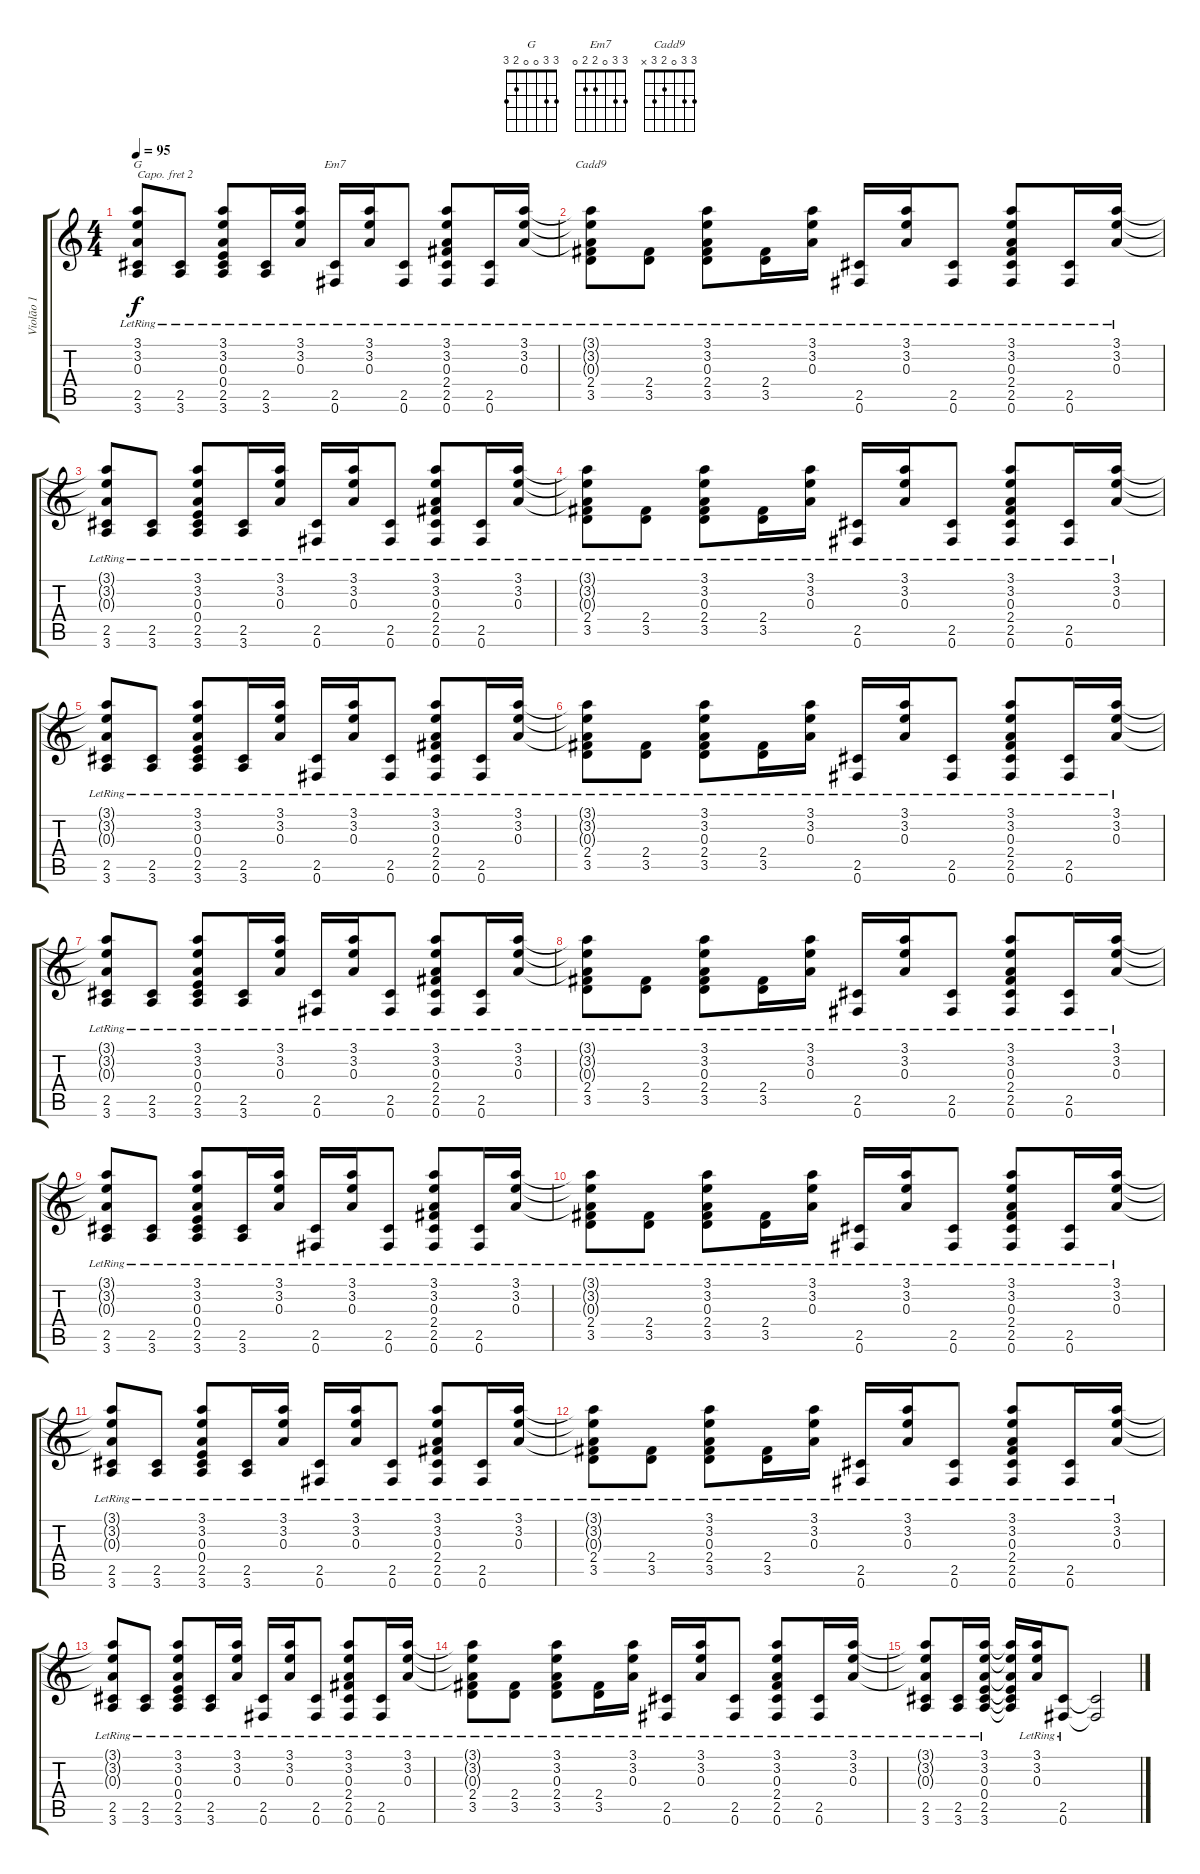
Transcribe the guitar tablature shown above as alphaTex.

\track ("Violão 1" "Violão 1") {instrument acousticguitarsteel}
\staff {score tabs}
\capo 2
\tuning (E4 B3 G3 D3 A2 E2) {hide}
\chord ("G" 3 3 0 0 2 3)
\chord ("Em7" 3 3 0 2 2 0)
\chord ("Cadd9" 3 3 0 2 3 x)
\ts (4 4)
\tempo 95
\clef g2
\ks c
(3.1{t} 3.2{t} 0.3{t} 2.5{lr} 3.6{lr}).8{ch "G" dy f} (2.5{lr} 3.6{lr}).8 (3.1{lr} 3.2{lr} 0.3{lr} 0.4{lr} 2.5{lr} 3.6{lr}).8 (2.5{lr} 3.6{lr}).16 (3.1{lr} 3.2{lr} 0.3{lr}).16 (2.5{lr} 0.6{lr}).16{ch "Em7"} (3.1{lr} 3.2{lr} 0.3{lr}).16 (2.5{lr} 0.6{lr}).8 (3.1{lr} 3.2{lr} 0.3{lr} 2.4{lr} 2.5{lr} 0.6{lr}).8 (2.5{lr} 0.6{lr}).16 (3.1{lr} 3.2{lr} 0.3{lr}).16 |
(3.1{t} 3.2{t} 0.3{t} 2.4{lr} 3.5{lr}).8{ch "Cadd9"} (2.4{lr} 3.5{lr}).8 (3.1{lr} 3.2{lr} 0.3{lr} 2.4{lr} 3.5{lr}).8 (2.4{lr} 3.5{lr}).16 (3.1{lr} 3.2{lr} 0.3{lr}).16 (2.5{lr} 0.6{lr}).16 (3.1{lr} 3.2{lr} 0.3{lr}).16 (2.5{lr} 0.6{lr}).8 (3.1{lr} 3.2{lr} 0.3{lr} 2.4{lr} 2.5{lr} 0.6{lr}).8 (2.5{lr} 0.6{lr}).16 (3.1{lr} 3.2{lr} 0.3{lr}).16 |
(3.1{t} 3.2{t} 0.3{t} 2.5{lr} 3.6{lr}).8 (2.5{lr} 3.6{lr}).8 (3.1{lr} 3.2{lr} 0.3{lr} 0.4{lr} 2.5{lr} 3.6{lr}).8 (2.5{lr} 3.6{lr}).16 (3.1{lr} 3.2{lr} 0.3{lr}).16 (2.5{lr} 0.6{lr}).16 (3.1{lr} 3.2{lr} 0.3{lr}).16 (2.5{lr} 0.6{lr}).8 (3.1{lr} 3.2{lr} 0.3{lr} 2.4{lr} 2.5{lr} 0.6{lr}).8 (2.5{lr} 0.6{lr}).16 (3.1{lr} 3.2{lr} 0.3{lr}).16 |
(3.1{t} 3.2{t} 0.3{t} 2.4{lr} 3.5{lr}).8 (2.4{lr} 3.5{lr}).8 (3.1{lr} 3.2{lr} 0.3{lr} 2.4{lr} 3.5{lr}).8 (2.4{lr} 3.5{lr}).16 (3.1{lr} 3.2{lr} 0.3{lr}).16 (2.5{lr} 0.6{lr}).16 (3.1{lr} 3.2{lr} 0.3{lr}).16 (2.5{lr} 0.6{lr}).8 (3.1{lr} 3.2{lr} 0.3{lr} 2.4{lr} 2.5{lr} 0.6{lr}).8 (2.5{lr} 0.6{lr}).16 (3.1{lr} 3.2{lr} 0.3{lr}).16 |
(3.1{t} 3.2{t} 0.3{t} 2.5{lr} 3.6{lr}).8 (2.5{lr} 3.6{lr}).8 (3.1{lr} 3.2{lr} 0.3{lr} 0.4{lr} 2.5{lr} 3.6{lr}).8 (2.5{lr} 3.6{lr}).16 (3.1{lr} 3.2{lr} 0.3{lr}).16 (2.5{lr} 0.6{lr}).16 (3.1{lr} 3.2{lr} 0.3{lr}).16 (2.5{lr} 0.6{lr}).8 (3.1{lr} 3.2{lr} 0.3{lr} 2.4{lr} 2.5{lr} 0.6{lr}).8 (2.5{lr} 0.6{lr}).16 (3.1{lr} 3.2{lr} 0.3{lr}).16 |
(3.1{t} 3.2{t} 0.3{t} 2.4{lr} 3.5{lr}).8 (2.4{lr} 3.5{lr}).8 (3.1{lr} 3.2{lr} 0.3{lr} 2.4{lr} 3.5{lr}).8 (2.4{lr} 3.5{lr}).16 (3.1{lr} 3.2{lr} 0.3{lr}).16 (2.5{lr} 0.6{lr}).16 (3.1{lr} 3.2{lr} 0.3{lr}).16 (2.5{lr} 0.6{lr}).8 (3.1{lr} 3.2{lr} 0.3{lr} 2.4{lr} 2.5{lr} 0.6{lr}).8 (2.5{lr} 0.6{lr}).16 (3.1{lr} 3.2{lr} 0.3{lr}).16 |
(3.1{t} 3.2{t} 0.3{t} 2.5{lr} 3.6{lr}).8 (2.5{lr} 3.6{lr}).8 (3.1{lr} 3.2{lr} 0.3{lr} 0.4{lr} 2.5{lr} 3.6{lr}).8 (2.5{lr} 3.6{lr}).16 (3.1{lr} 3.2{lr} 0.3{lr}).16 (2.5{lr} 0.6{lr}).16 (3.1{lr} 3.2{lr} 0.3{lr}).16 (2.5{lr} 0.6{lr}).8 (3.1{lr} 3.2{lr} 0.3{lr} 2.4{lr} 2.5{lr} 0.6{lr}).8 (2.5{lr} 0.6{lr}).16 (3.1{lr} 3.2{lr} 0.3{lr}).16 |
(3.1{t} 3.2{t} 0.3{t} 2.4{lr} 3.5{lr}).8 (2.4{lr} 3.5{lr}).8 (3.1{lr} 3.2{lr} 0.3{lr} 2.4{lr} 3.5{lr}).8 (2.4{lr} 3.5{lr}).16 (3.1{lr} 3.2{lr} 0.3{lr}).16 (2.5{lr} 0.6{lr}).16 (3.1{lr} 3.2{lr} 0.3{lr}).16 (2.5{lr} 0.6{lr}).8 (3.1{lr} 3.2{lr} 0.3{lr} 2.4{lr} 2.5{lr} 0.6{lr}).8 (2.5{lr} 0.6{lr}).16 (3.1{lr} 3.2{lr} 0.3{lr}).16 |
(3.1{t} 3.2{t} 0.3{t} 2.5{lr} 3.6{lr}).8 (2.5{lr} 3.6{lr}).8 (3.1{lr} 3.2{lr} 0.3{lr} 0.4{lr} 2.5{lr} 3.6{lr}).8 (2.5{lr} 3.6{lr}).16 (3.1{lr} 3.2{lr} 0.3{lr}).16 (2.5{lr} 0.6{lr}).16 (3.1{lr} 3.2{lr} 0.3{lr}).16 (2.5{lr} 0.6{lr}).8 (3.1{lr} 3.2{lr} 0.3{lr} 2.4{lr} 2.5{lr} 0.6{lr}).8 (2.5{lr} 0.6{lr}).16 (3.1{lr} 3.2{lr} 0.3{lr}).16 |
(3.1{t} 3.2{t} 0.3{t} 2.4{lr} 3.5{lr}).8 (2.4{lr} 3.5{lr}).8 (3.1{lr} 3.2{lr} 0.3{lr} 2.4{lr} 3.5{lr}).8 (2.4{lr} 3.5{lr}).16 (3.1{lr} 3.2{lr} 0.3{lr}).16 (2.5{lr} 0.6{lr}).16 (3.1{lr} 3.2{lr} 0.3{lr}).16 (2.5{lr} 0.6{lr}).8 (3.1{lr} 3.2{lr} 0.3{lr} 2.4{lr} 2.5{lr} 0.6{lr}).8 (2.5{lr} 0.6{lr}).16 (3.1{lr} 3.2{lr} 0.3{lr}).16 |
(3.1{t} 3.2{t} 0.3{t} 2.5{lr} 3.6{lr}).8 (2.5{lr} 3.6{lr}).8 (3.1{lr} 3.2{lr} 0.3{lr} 0.4{lr} 2.5{lr} 3.6{lr}).8 (2.5{lr} 3.6{lr}).16 (3.1{lr} 3.2{lr} 0.3{lr}).16 (2.5{lr} 0.6{lr}).16 (3.1{lr} 3.2{lr} 0.3{lr}).16 (2.5{lr} 0.6{lr}).8 (3.1{lr} 3.2{lr} 0.3{lr} 2.4{lr} 2.5{lr} 0.6{lr}).8 (2.5{lr} 0.6{lr}).16 (3.1{lr} 3.2{lr} 0.3{lr}).16 |
(3.1{t} 3.2{t} 0.3{t} 2.4{lr} 3.5{lr}).8 (2.4{lr} 3.5{lr}).8 (3.1{lr} 3.2{lr} 0.3{lr} 2.4{lr} 3.5{lr}).8 (2.4{lr} 3.5{lr}).16 (3.1{lr} 3.2{lr} 0.3{lr}).16 (2.5{lr} 0.6{lr}).16 (3.1{lr} 3.2{lr} 0.3{lr}).16 (2.5{lr} 0.6{lr}).8 (3.1{lr} 3.2{lr} 0.3{lr} 2.4{lr} 2.5{lr} 0.6{lr}).8 (2.5{lr} 0.6{lr}).16 (3.1{lr} 3.2{lr} 0.3{lr}).16 |
(3.1{t} 3.2{t} 0.3{t} 2.5{lr} 3.6{lr}).8 (2.5{lr} 3.6{lr}).8 (3.1{lr} 3.2{lr} 0.3{lr} 0.4{lr} 2.5{lr} 3.6{lr}).8 (2.5{lr} 3.6{lr}).16 (3.1{lr} 3.2{lr} 0.3{lr}).16 (2.5{lr} 0.6{lr}).16 (3.1{lr} 3.2{lr} 0.3{lr}).16 (2.5{lr} 0.6{lr}).8 (3.1{lr} 3.2{lr} 0.3{lr} 2.4{lr} 2.5{lr} 0.6{lr}).8 (2.5{lr} 0.6{lr}).16 (3.1{lr} 3.2{lr} 0.3{lr}).16 |
(3.1{t} 3.2{t} 0.3{t} 2.4{lr} 3.5{lr}).8 (2.4{lr} 3.5{lr}).8 (3.1{lr} 3.2{lr} 0.3{lr} 2.4{lr} 3.5{lr}).8 (2.4{lr} 3.5{lr}).16 (3.1{lr} 3.2{lr} 0.3{lr}).16 (2.5{lr} 0.6{lr}).16 (3.1{lr} 3.2{lr} 0.3{lr}).16 (2.5{lr} 0.6{lr}).8 (3.1{lr} 3.2{lr} 0.3{lr} 2.4{lr} 2.5{lr} 0.6{lr}).8 (2.5{lr} 0.6{lr}).16 (3.1{lr} 3.2{lr} 0.3{lr}).16 |
(3.1{t} 3.2{t} 0.3{t} 2.5{lr} 3.6{lr}).8 (2.5{lr} 3.6{lr}).16 (3.1{lr} 3.2{lr} 0.3{lr} 0.4{lr} 2.5{lr} 3.6{lr}).16 (3.1{t} 3.2{t} 0.3{t} 0.4{t} 2.5{t} 3.6{t}).16 (3.1{lr} 3.2{lr} 0.3{lr}).16 (2.5{lr} 0.6{lr}).8 (2.5{t} 0.6{t}).2
